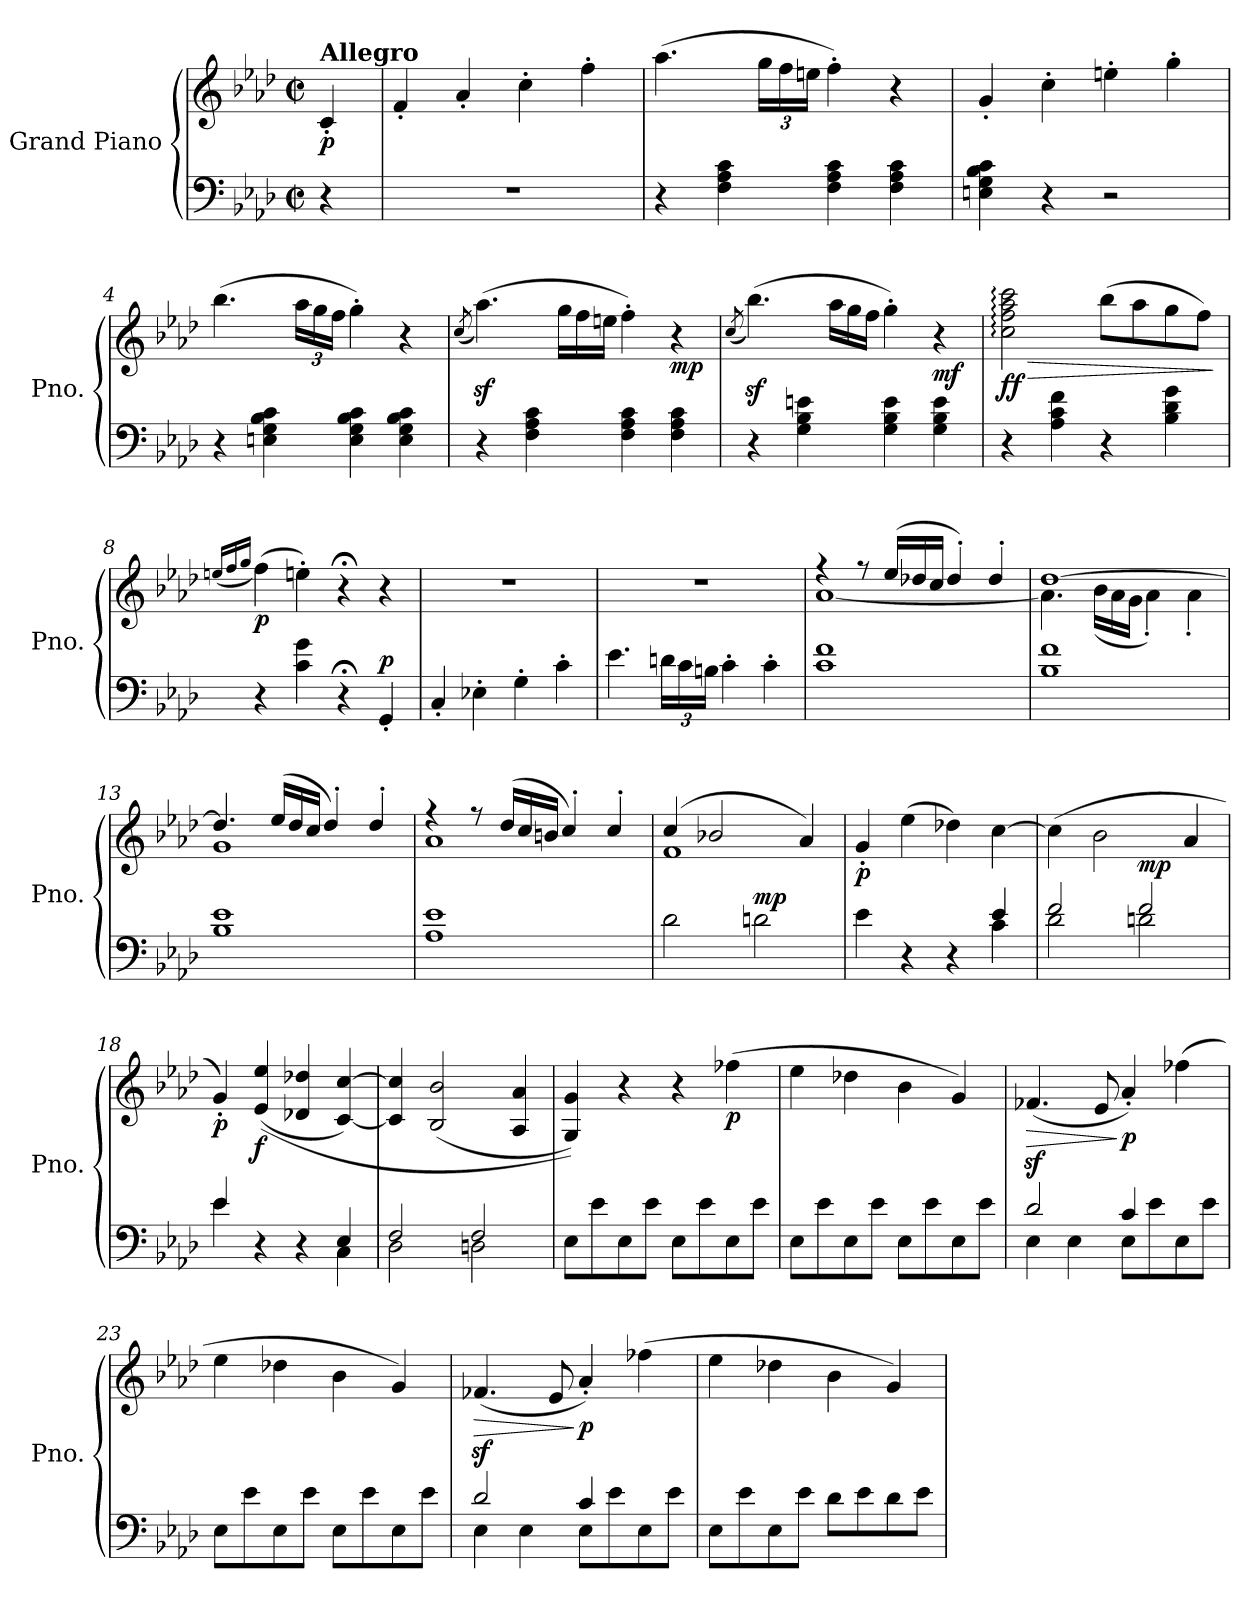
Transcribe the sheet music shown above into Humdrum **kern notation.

**kern	**kern	**dynam
*part1	*part1	*part1
*staff2	*staff1	*staff1/2
*I"Grand Piano	*	*
*I'Pno.	*	*
*clefF4	*clefG2	*
*k[b-e-a-d-]	*k[b-e-a-d-]	*
*M2/2	*M2/2	*
*met(c|)	*met(c|)	*
=	=	=
!	!LO:TX:a:B:t=Allegro	!
!	!	!LO:DY:b
4r	4c'/	p
=1	=1	=1
1r	4f'/	.
.	4a-'/	.
.	4cc'\	.
.	4ff'\	.
=2	=2	=2
4r	(>4.aa-\	.
4F\ 4A-\ 4c\	.	.
*	*Xbrackettup	*
.	24gg\LL	.
.	24ff\	.
.	24een\JJ	.
4F\ 4A-\ 4c\	4ff'\)	.
4F\ 4A-\ 4c\	4r	.
=3	=3	=3
4En\ 4G\ 4B-\ 4c\	4g'/	.
4r	4cc'\	.
2r	4een'\	.
.	4gg'\	.
=4	=4	=4
4r	(>4.bb-\	.
4En\ 4G\ 4B-\ 4c\	.	.
.	24aa-\LL	.
.	24gg\	.
.	24ff\JJ	.
4E\ 4G\ 4B-\ 4c\	4gg'\)	.
4E\ 4G\ 4B-\ 4c\	4r	.
!!LO:LB:g=z
=5	=5	=5
.	(<8qcc/	.
4r	(>4.aa-z<\)	.
4F\ 4A-\ 4c\	.	.
*	*Xtuplet	*
.	24gg\LL	.
.	24ff\	.
.	24een\JJ	.
4F\ 4A-\ 4c\	4ff'\)	.
!	!	!LO:DY:b
4F\ 4A-\ 4c\	4r	mp
=6	=6	=6
.	(<8qcc/	.
4r	(>4.bb-z<\)	.
4G\ 4B-\ 4en\	.	.
.	24aa-\LL	.
.	24gg\	.
.	24ff\JJ	.
4G\ 4B-\ 4e\	4gg'\)	.
!	!	!LO:DY:b
4G\ 4B-\ 4e\	4r	mf
=7	=7	=7
!	!	!LO:HP:b
!	!	!LO:DY:n=1:b
4r	2cc\: 2ff\: 2aa-\: 2ccc\:	> ff
4A-\ 4c\ 4f\	.	.
4r	(>8bb-\L	.
.	8aa-\	.
4B-\ 4d-\ 4g\	8gg\	.
.	8ff\J)	.
.	.	]
=8	=8	=8
.	(<16qeen/LL	.
.	16qff/	.
.	16qgg/JJ	.
!	!	!LO:DY:b
4r	(>4ff\)	p
4c\ 4g\	4een'\)	.
4r;<	4r;<	.
!	!	!LO:DY:a=2
4GG'/	4r	p
=9	=9	=9
4C'/	1r	.
4E-X'\	.	.
4G'\	.	.
4c'\	.	.
!!LO:LB:g=z
=10	=10	=10
4.e-\	1r	.
*Xbrackettup	*	*
24dn\LL	.	.
24c\	.	.
24Bn\JJ	.	.
4c'\	.	.
4c'\	.	.
=11	=11	=11
*	*^	*
1c 1f	4r	[1a-	.
.	8r	.	.
.	(>24ee-/LL	.	.
.	24dd-X/	.	.
.	24cc/JJ	.	.
.	4dd-'/)	.	.
.	4dd-'/	.	.
=12	=12	=12	=12
1B- 1f	[1dd-	4.a-\]	.
.	.	(<24b-\LL	.
.	.	24a-\	.
.	.	24g\JJ	.
.	.	4a-'\)	.
.	.	4a-'\	.
=13	=13	=13	=13
1B- 1e-	4.dd-/]	1g	.
.	(>24ee-/LL	.	.
.	24dd-/	.	.
.	24cc/JJ	.	.
.	4dd-'/)	.	.
.	4dd-'/	.	.
=14	=14	=14	=14
1A- 1e-	4r	1a-	.
.	8r	.	.
.	(>24dd-/LL	.	.
.	24cc/	.	.
.	24bn/JJ	.	.
.	4cc'/)	.	.
.	4cc'/	.	.
!!LO:LB:g=z	!!
=15	=15	=15	=15
2d-\	(>4cc/	1f	.
.	2b-X/	.	.
!	!	!	!LO:DY:a=2
2dn\	.	.	mp
.	4a-/)	.	.
*	*v	*v	*
=16	=16	=16
*^	*	*
!	!	!	!LO:DY:b
4e-\	2.ryy	4g'/	p
4r	.	(>4ee-\	.
4r	.	4dd-X\)	.
4e-/	4c\	[4cc\	.
=17	=17	=17	=17
2f/	2d-\	(>4cc\]	.
.	.	2b-\	.
!	!	!	!LO:DY:a=2
2f/	2dn\	.	mp
.	.	4a-/	.
=18	=18	=18	=18
!	!	!	!LO:DY:b
4e-/	4e-\	4g'/)	p
!	!	!	!LO:DY:b
4r	2ryy	(>(<4e-/ 4ee-/	f
4r	.	4d-X/ 4dd-X/	.
4E-/	4C\	[4c/ [4cc/)	.
=19	=19	=19	=19
2F/	2D-\	4c/] 4cc/]	.
.	.	(>2B-/ 2b-/	.
2F/	2Dn\	.	.
.	.	4A-/ 4a-/	.
*v	*v	*	*
=20	=20	=20
8E-\L	4G/ 4g/))	.
8e-\	.	.
8E-\	4r	.
8e-\J	.	.
8E-\L	4r	.
8e-\	.	.
!	!	!LO:DY:b
8E-\	(>4ff-X\	p
8e-\J	.	.
!!LO:LB:g=z
=21	=21	=21
8E-\L	4ee-\	.
8e-\	.	.
8E-\	4dd-X\	.
8e-\J	.	.
8E-\L	4b-\	.
8e-\	.	.
8E-\	4g/)	.
8e-\J	.	.
=22	=22	=22
*^	*	*
!	!	!	!LO:HP:b
4E-\	2d-/	(<4.f-Xz</	>
4E-\	.	.	.
.	.	8e-/	.
!	!	!	!LO:DY:n=1:b
8E-\L	4c/	4a-'/)	] p
8e-\	.	.	.
8E-\	4ryy	(>4ff-X\	.
8e-\J	.	.	.
*v	*v	*	*
=23	=23	=23
8E-\L	4ee-\	.
8e-\	.	.
8E-\	4dd-X\	.
8e-\J	.	.
8E-\L	4b-\	.
8e-\	.	.
8E-\	4g/)	.
8e-\J	.	.
=24	=24	=24
*^	*	*
!	!	!	!LO:HP:b
4E-\	2d-/	(<4.f-Xz</	>
4E-\	.	.	.
.	.	8e-/	.
!	!	!	!LO:DY:n=1:b
8E-\L	4c/	4a-'/)	] p
8e-\	.	.	.
8E-\	4ryy	(>4ff-X\	.
8e-\J	.	.	.
*v	*v	*	*
!!LO:LB:g=z
=25	=25	=25
8E-\L	4ee-\	.
8e-\	.	.
8E-\	4dd-X\	.
8e-\J	.	.
8d-\L	4b-\	.
8e-\	.	.
8d-\	4g/)	.
8e-\J	.	.
=	=	=
*-	*-	*-
